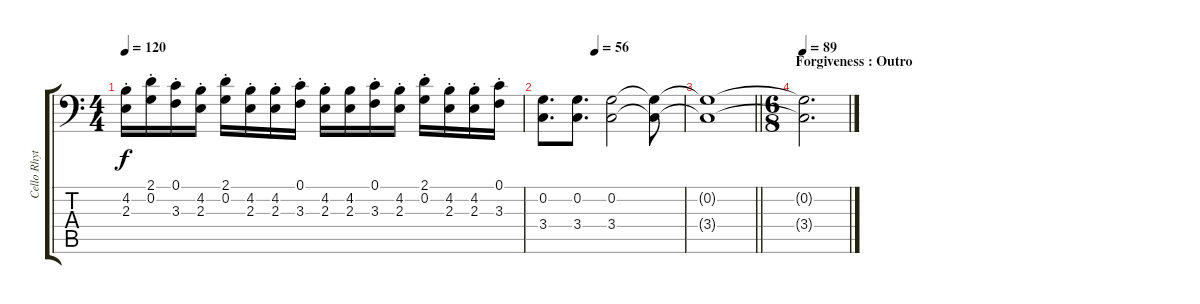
\track ("Cello Rhythm 1 Distortion" "Cello Rhyt") {instrument distortionguitar}
\staff {score tabs}
\tuning (C3 G2 D2 A1 E1 B0) {hide}
\ts (4 4)
\tempo 120
\clef f4
\ks c
(4.2{st} 2.3{st}).16{dy f} (2.1{st} 0.2{st}).16 (0.1{st} 3.3{st}).16 (4.2{st} 2.3{st}).16 (2.1{st} 0.2{st}).16 (4.2{st} 2.3{st}).16 (4.2{st} 2.3{st}).16 (0.1{st} 3.3{st}).16 (4.2{st} 2.3{st}).16 (4.2 2.3).16 (0.1{st} 3.3{st}).16 (4.2{st} 2.3{st}).16 (2.1{st} 0.2{st}).16 (4.2{st} 2.3{st}).16 (4.2{st} 2.3{st}).16 (0.1{st} 3.3{st}).16 |
\tempo (56 0.375)
(0.2 3.4).8{d} (0.2 3.4).8{d} (0.2 3.4).2{volume 0} (0.2{t} 3.4{t}).8 |
\barLineRight lightlight
(0.2{t} 3.4{t}).1 |
\ts (6 8)
\section ("" "Forgiveness : Outro")
\tempo 89
(0.2{t} 3.4{t}).2{d}
